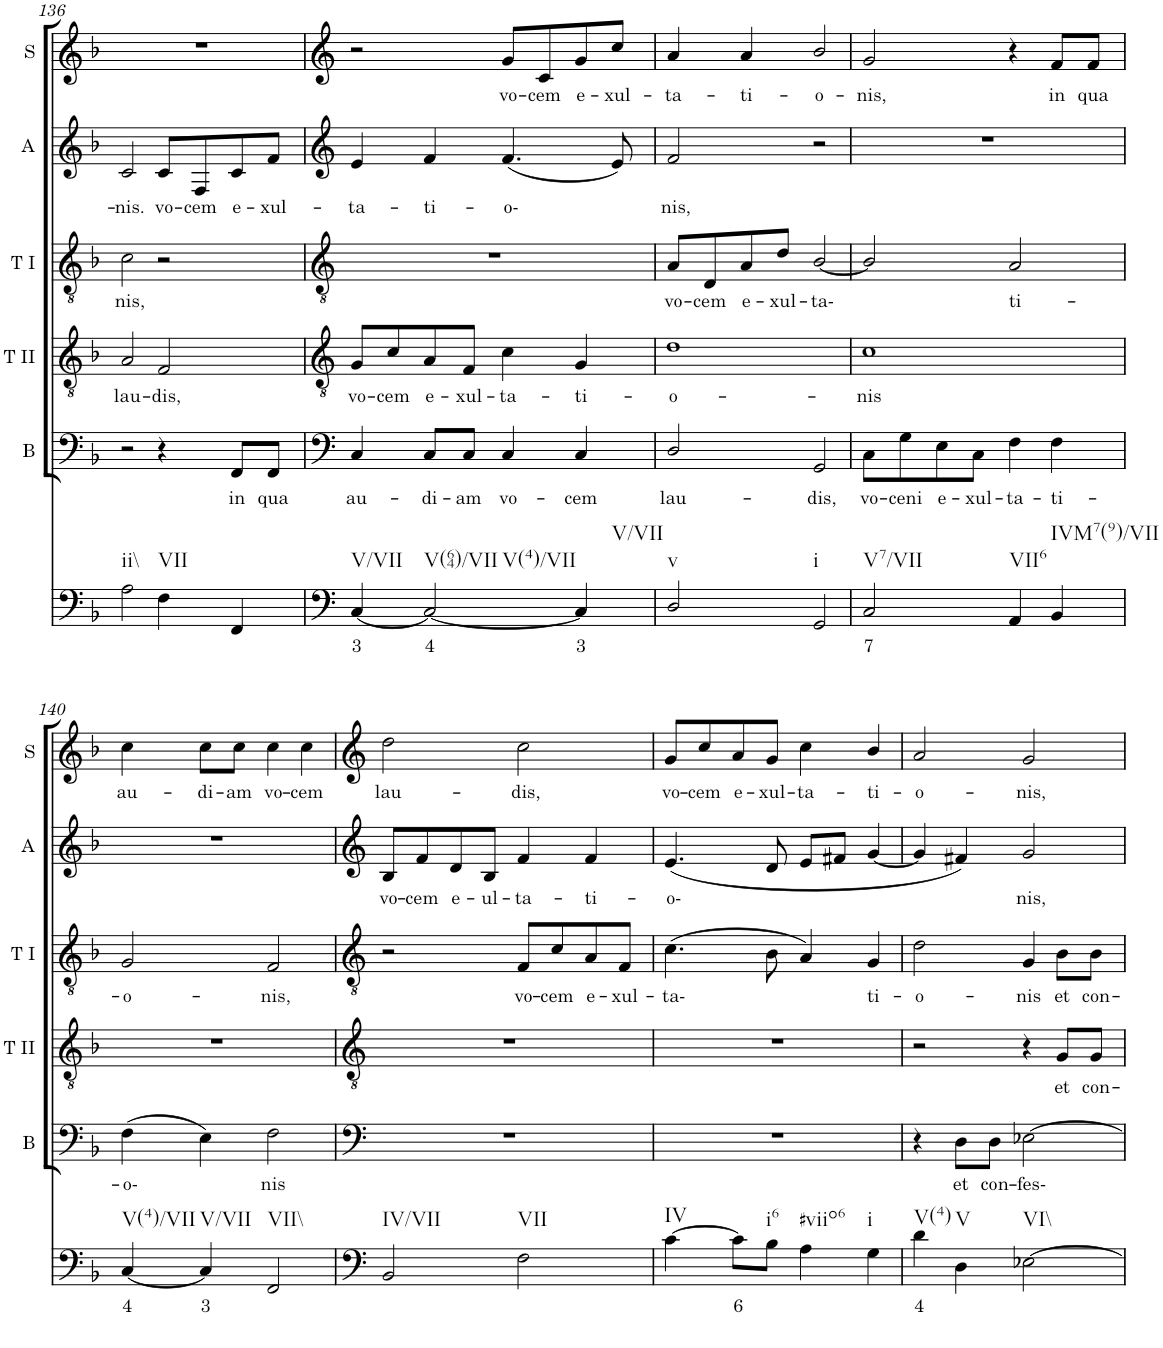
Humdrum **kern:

**kern	**text	**kern	**text	**kern	**text	**kern	**text	**kern	**text	**kern	**text
*part6	*part6	*part5	*part5	*part4	*part4	*part3	*part3	*part2	*part2	*part1	*part1
*staff6	*staff6	*staff5	*staff5	*staff4	*staff4	*staff3	*staff3	*staff2	*staff2	*staff1	*staff1
*I"Continuo	*	*I"Bass	*	*I"Tenor II	*	*I"Tenor I	*	*I"Alto	*	*I"Soprano	*
*	*	*I'B	*	*I'T II	*	*I'T I	*	*I'A	*	*I'S	*
!!LO:PB:g=z
*clefF4	*	*clefF4	*	*clefF4	*	*clefF4	*	*clefF4	*	*clefF4	*
*k[b-]	*	*k[b-]	*	*k[b-]	*	*k[b-]	*	*k[b-]	*	*k[b-]	*
*	*	*	*	*	*	*	*	*M4/4	*	*M4/4	*
=136	=136	=136	=136	=136	=136	=136	=136	=136	=136	=136	=136
!LO:TX:b:t=ii\\	!	!	!	!	!	!	!	!	!	!	!
!	!	!	!	!	!LO:LY:b	!	!LO:LY:b	!	!LO:LY:b	!	!
2A\	.	2r	.	2A/	lau-	2c\	nis,	2c/	nis.	1r	.
!LO:TX:b:t=VII	!	!	!	!	!	!	!	!	!	!	!
!	!	!	!	!	!LO:LY:b	!	!	!	!LO:LY:b	!	!
4F\	.	4r	.	2F/	dis,	2r	.	8c/L	vo-	.	.
!	!	!	!	!	!	!	!	!	!LO:LY:b	!	!
.	.	.	.	.	.	.	.	8F/	cem	.	.
!	!	!	!LO:LY:b	!	!	!	!	!	!LO:LY:b	!	!
4FF/	.	8FF/L	in	.	.	.	.	8c/	e-	.	.
!	!	!	!LO:LY:b	!	!	!	!	!	!LO:LY:b	!	!
.	.	8FF/J	qua	.	.	.	.	8f/J	xul-	.	.
=137	=137	=137	=137	=137	=137	=137	=137	=137	=137	=137	=137
!LO:TX:b:t=V/VII	!	!	!	!	!	!	!	!	!	!	!
!	!LO:LY:b	!	!LO:LY:b	!	!LO:LY:b	!	!	!	!LO:LY:b	!	!
[4C/	3	4C/	au-	8G/L	vo-	1r	.	4e/	ta-	2r	.
!	!	!	!	!	!LO:LY:b	!	!	!	!	!	!
.	.	.	.	8c/	cem	.	.	.	.	.	.
!LO:TX:b:t=V(64)/VII	!	!	!	!	!	!	!	!	!	!	!
!LO:TX:b:t=V(4)/VII	!	!	!	!	!	!	!	!	!	!	!
!	!LO:LY:b	!	!LO:LY:b	!	!LO:LY:b	!	!	!	!LO:LY:b	!	!
2C/_	4	8C/L	di-	8A/	e-	.	.	4f/	ti-	.	.
!	!	!	!LO:LY:b	!	!LO:LY:b	!	!	!	!	!	!
.	.	8C/J	am	8F/J	xul-	.	.	.	.	.	.
!	!	!	!LO:LY:b	!	!LO:LY:b	!	!	!	!LO:LY:b	!	!LO:LY:b
.	.	4C/	vo-	4c\	ta-	.	.	(4.f/	o-	8g/L	vo-
!	!	!	!	!	!	!	!	!	!	!	!LO:LY:b
.	.	.	.	.	.	.	.	.	.	8c/	cem
!LO:TX:b:t=V/VII	!	!	!	!	!	!	!	!	!	!	!
!	!LO:LY:b	!	!LO:LY:b	!	!LO:LY:b	!	!	!	!	!	!LO:LY:b
4C/]	3	4C/	cem	4G/	ti-	.	.	.	.	8g/	e-
!	!	!	!	!	!	!	!	!	!	!	!LO:LY:b
.	.	.	.	.	.	.	.	8e/)	.	8cc/J	xul-
=138	=138	=138	=138	=138	=138	=138	=138	=138	=138	=138	=138
!LO:TX:b:t=v	!	!	!	!	!	!	!	!	!	!	!
!	!	!	!LO:LY:b	!	!LO:LY:b	!	!LO:LY:b	!	!LO:LY:b	!	!LO:LY:b
2D/	.	2D/	lau-	1d	o-	8A/L	vo-	2f/	nis,	4a/	ta-
!	!	!	!	!	!	!	!LO:LY:b	!	!	!	!
.	.	.	.	.	.	8D/	cem	.	.	.	.
!	!	!	!	!	!	!	!LO:LY:b	!	!	!	!LO:LY:b
.	.	.	.	.	.	8A/	e-	.	.	4a/	ti-
!	!	!	!	!	!	!	!LO:LY:b	!	!	!	!
.	.	.	.	.	.	8d/J	xul-	.	.	.	.
!LO:TX:b:t=i	!	!	!	!	!	!	!	!	!	!	!
!	!	!	!LO:LY:b	!	!	!	!LO:LY:b	!	!	!	!LO:LY:b
2GG/	.	2GG/	dis,	.	.	[2B-/	ta-	2r	.	2b-/	o-
=139	=139	=139	=139	=139	=139	=139	=139	=139	=139	=139	=139
!LO:TX:b:t=V7/VII	!	!	!	!	!	!	!	!	!	!	!
!	!LO:LY:b	!	!LO:LY:b	!	!LO:LY:b	!	!	!	!	!	!LO:LY:b
2C/	7	8C\L	vo-	1c	nis	2B-/]	.	1r	.	2g/	nis,
!	!	!	!LO:LY:b	!	!	!	!	!	!	!	!
.	.	8G\	ceni	.	.	.	.	.	.	.	.
!	!	!	!LO:LY:b	!	!	!	!	!	!	!	!
.	.	8E\	e-	.	.	.	.	.	.	.	.
!	!	!	!LO:LY:b	!	!	!	!	!	!	!	!
.	.	8C\J	xul-	.	.	.	.	.	.	.	.
!LO:TX:b:t=VII6	!	!	!	!	!	!	!	!	!	!	!
!	!	!	!LO:LY:b	!	!	!	!LO:LY:b	!	!	!	!
4AA/	.	4F\	ta-	.	.	2A/	ti-	.	.	4r	.
!LO:TX:b:t=IVM7(9)/VII	!	!	!	!	!	!	!	!	!	!	!
!	!	!	!LO:LY:b	!	!	!	!	!	!	!	!LO:LY:b
4BB-/	.	4F\	ti-	.	.	.	.	.	.	8f/L	in
!	!	!	!	!	!	!	!	!	!	!	!LO:LY:b
.	.	.	.	.	.	.	.	.	.	8f/J	qua
!!LO:LB:g=z
=140	=140	=140	=140	=140	=140	=140	=140	=140	=140	=140	=140
!LO:TX:b:t=V(4)/VII	!	!	!	!	!	!	!	!	!	!	!
!	!LO:LY:b	!	!LO:LY:b	!	!	!	!LO:LY:b	!	!	!	!LO:LY:b
[4C/	4	(4F\	o-	1r	.	2G/	o-	1r	.	4cc\	au-
!LO:TX:b:t=V/VII	!	!	!	!	!	!	!	!	!	!	!
!	!LO:LY:b	!	!	!	!	!	!	!	!	!	!LO:LY:b
4C/]	3	4E\)	.	.	.	.	.	.	.	8cc\L	di-
!	!	!	!	!	!	!	!	!	!	!	!LO:LY:b
.	.	.	.	.	.	.	.	.	.	8cc\J	am
!LO:TX:b:t=VII\\	!	!	!	!	!	!	!	!	!	!	!
!	!	!	!LO:LY:b	!	!	!	!LO:LY:b	!	!	!	!LO:LY:b
2FF/	.	2F\	nis	.	.	2F/	nis,	.	.	4cc\	vo-
!	!	!	!	!	!	!	!	!	!	!	!LO:LY:b
.	.	.	.	.	.	.	.	.	.	4cc\	cem
=141	=141	=141	=141	=141	=141	=141	=141	=141	=141	=141	=141
!LO:TX:b:t=IV/VII	!	!	!	!	!	!	!	!	!	!	!
!	!	!	!	!	!	!	!	!	!LO:LY:b	!	!LO:LY:b
2BB-/	.	1r	.	1r	.	2r	.	8B-/L	vo-	2dd\	lau-
!	!	!	!	!	!	!	!	!	!LO:LY:b	!	!
.	.	.	.	.	.	.	.	8f/	cem	.	.
!	!	!	!	!	!	!	!	!	!LO:LY:b	!	!
.	.	.	.	.	.	.	.	8d/	e-	.	.
!	!	!	!	!	!	!	!	!	!LO:LY:b	!	!
.	.	.	.	.	.	.	.	8B-/J	ul-	.	.
!LO:TX:b:t=VII	!	!	!	!	!	!	!	!	!	!	!
!	!	!	!	!	!	!	!LO:LY:b	!	!LO:LY:b	!	!LO:LY:b
2F\	.	.	.	.	.	8F/L	vo-	4f/	ta-	2cc\	dis,
!	!	!	!	!	!	!	!LO:LY:b	!	!	!	!
.	.	.	.	.	.	8c/	cem	.	.	.	.
!	!	!	!	!	!	!	!LO:LY:b	!	!LO:LY:b	!	!
.	.	.	.	.	.	8A/	e-	4f/	ti-	.	.
!	!	!	!	!	!	!	!LO:LY:b	!	!	!	!
.	.	.	.	.	.	8F/J	xul-	.	.	.	.
=142	=142	=142	=142	=142	=142	=142	=142	=142	=142	=142	=142
!LO:TX:b:t=IV	!	!	!	!	!	!	!	!	!	!	!
!	!	!	!	!	!	!	!LO:LY:b	!	!LO:LY:b	!	!LO:LY:b
[4c\	.	1r	.	1r	.	(4.c\	ta-	(4.e/	o-	8g/L	vo-
!	!	!	!	!	!	!	!	!	!	!	!LO:LY:b
.	.	.	.	.	.	.	.	.	.	8cc/	cem
!	!LO:LY:b	!	!	!	!	!	!	!	!	!	!LO:LY:b
8c\L]	6	.	.	.	.	.	.	.	.	8a/	e-
!LO:TX:b:t=i6	!	!	!	!	!	!	!	!	!	!	!
!	!	!	!	!	!	!	!	!	!	!	!LO:LY:b
8B-\J	.	.	.	.	.	8B-\	.	8d/	.	8g/J	xul-
!LO:TX:b:t=#viio6	!	!	!	!	!	!	!	!	!	!	!
!	!	!	!	!	!	!	!	!	!	!	!LO:LY:b
4A\	.	.	.	.	.	4A/)	.	8e/L	.	4cc\	ta-
.	.	.	.	.	.	.	.	8f#X/J	.	.	.
!LO:TX:b:t=i	!	!	!	!	!	!	!	!	!	!	!
!	!	!	!	!	!	!	!LO:LY:b	!	!	!	!LO:LY:b
4G\	.	.	.	.	.	4G/	ti-	[4g/	.	4b-/	ti-
=143	=143	=143	=143	=143	=143	=143	=143	=143	=143	=143	=143
!LO:TX:b:t=V(4)	!	!	!	!	!	!	!	!	!	!	!
!	!LO:LY:b	!	!	!	!	!	!LO:LY:b	!	!	!	!LO:LY:b
4d\	4	4r	.	2r	.	2d\	o-	4g/]	.	2a/	o-
!LO:TX:b:t=V	!	!	!	!	!	!	!	!	!	!	!
!	!	!	!LO:LY:b	!	!	!	!	!	!	!	!
4D\	.	8D\L	et	.	.	.	.	4f#X/)	.	.	.
!	!	!	!LO:LY:b	!	!	!	!	!	!	!	!
.	.	8D\J	con-	.	.	.	.	.	.	.	.
!LO:TX:b:t=VI\\	!	!	!	!	!	!	!	!	!	!	!
!	!	!	!LO:LY:b	!	!	!	!LO:LY:b	!	!LO:LY:b	!	!LO:LY:b
[2E-X\	.	[2E-X\	fes-	4r	.	4G/	nis	2g/	nis,	2g/	nis,
!	!	!	!	!	!LO:LY:b	!	!LO:LY:b	!	!	!	!
.	.	.	.	8G/L	et	8B-\L	et	.	.	.	.
!	!	!	!	!	!LO:LY:b	!	!LO:LY:b	!	!	!	!
.	.	.	.	8G/J	con-	8B-\J	con-	.	.	.	.
=	=	=	=	=	=	=	=	=	=	=	=
*-	*-	*-	*-	*-	*-	*-	*-	*-	*-	*-	*-
